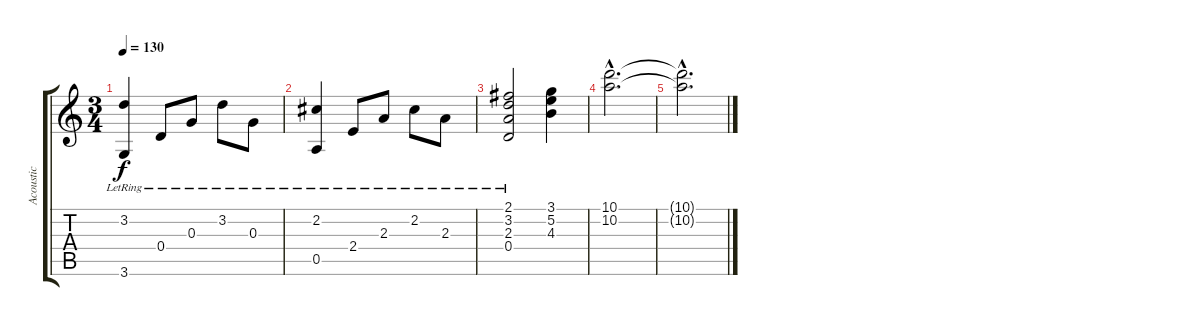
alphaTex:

\track ("Acoustic" "Acoustic") {instrument acousticguitarsteel}
\staff {score tabs}
\tuning (E4 B3 G3 D3 A2 E2) {hide}
\ts (3 4)
\tempo 130
\clef g2
\ks c
(3.2{lr} 3.6{lr}).4{dy f} 0.4{lr}.8 0.3{lr}.8 3.2{lr}.8 0.3{lr}.8 |
(2.2{lr} 0.5{lr}).4 2.4{lr}.8 2.3{lr}.8 2.2{lr}.8 2.3{lr}.8 |
(2.1 3.2 2.3 0.4{lr}).2 (3.1 5.2 4.3).4 |
(10.1{hac} 10.2{hac}).2{d} |
(10.1{hac t} 10.2{hac t}).2{d}
